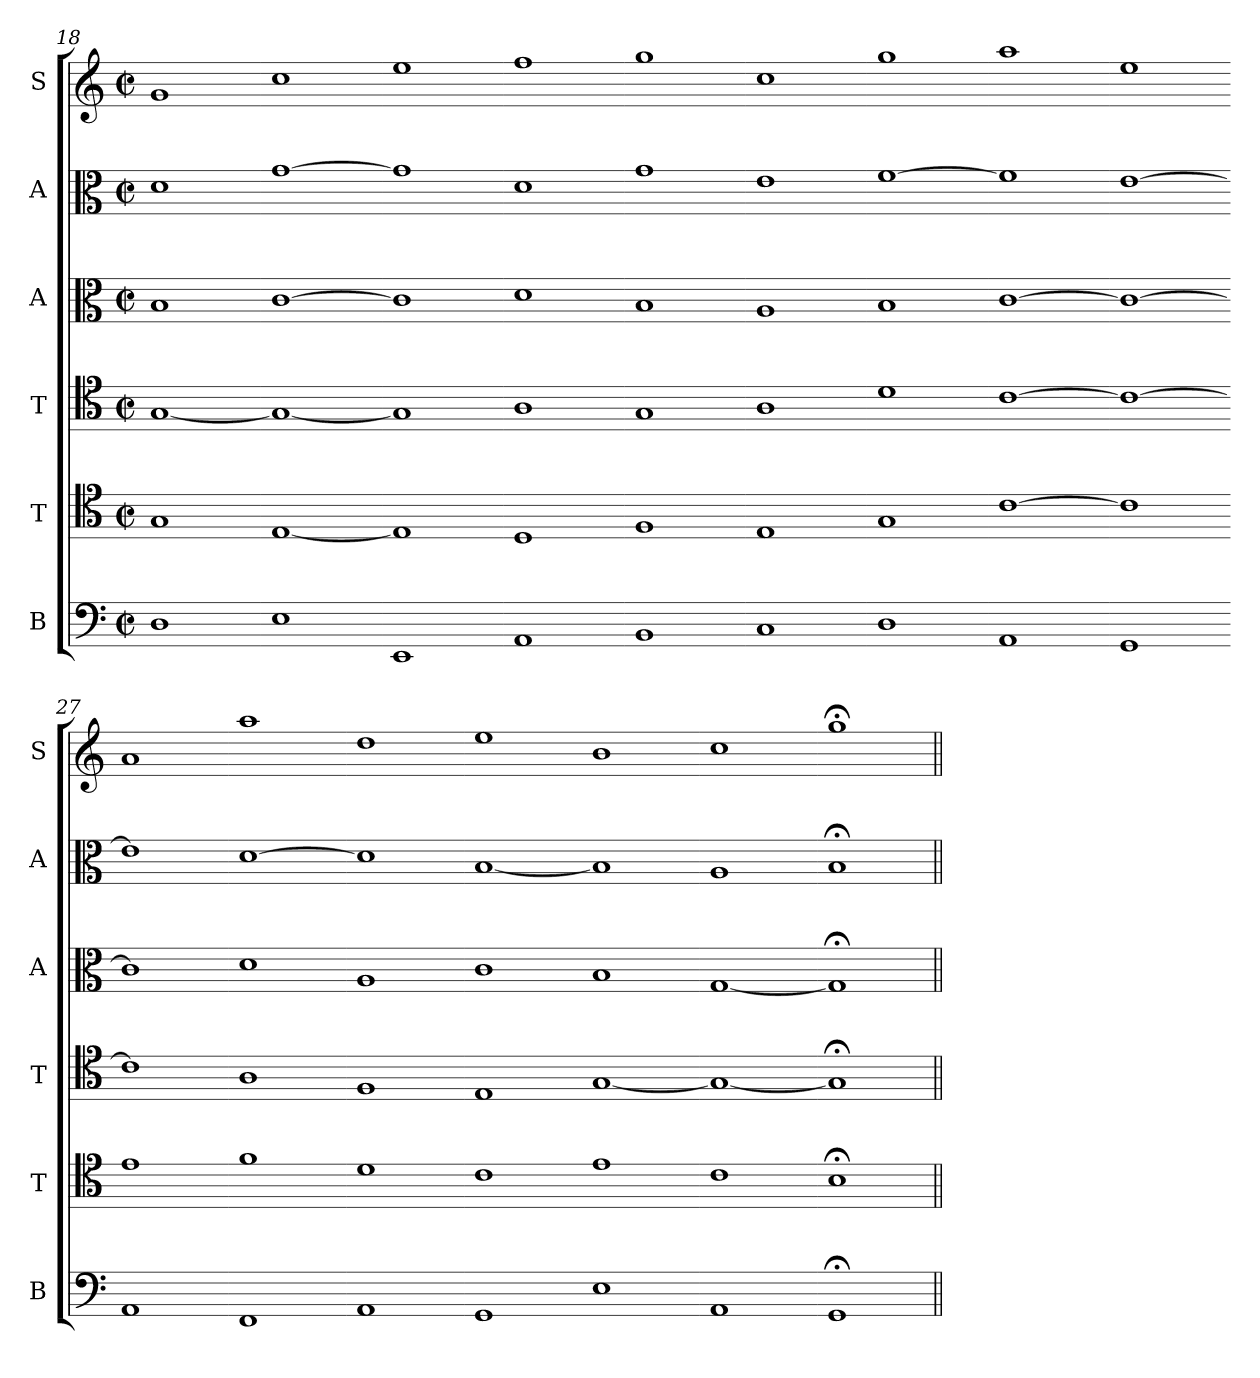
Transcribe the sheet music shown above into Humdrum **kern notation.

**kern	**kern	**kern	**kern	**kern	**kern
*part6	*part5	*part4	*part3	*part2	*part1
*staff6	*staff5	*staff4	*staff3	*staff2	*staff1
*I"B	*I"T	*I"T	*I"A	*I"A	*I"S
*I'B	*I'T	*I'T	*I'A	*I'A	*I'S
*clefF4	*clefC4	*clefC4	*clefC3	*clefC3	*clefG2
*k[]	*k[]	*k[]	*k[]	*k[]	*k[]
*M2/2	*M2/2	*M2/2	*M2/2	*M2/2	*M2/2
*met(c|)	*met(c|)	*met(c|)	*met(c|)	*met(c|)	*met(c|)
=18	=18	=18	=18	=18	=18
1D	1G	[1G	1B	1d	1g
=19-	=19-	=19-	=19-	=19-	=19-
1E	[1E	1G_	[1c	[1g	1cc
=20-	=20-	=20-	=20-	=20-	=20-
1EE	1E]	1G]	1c]	1g]	1ee
=21-	=21-	=21-	=21-	=21-	=21-
1AA	1D	1A	1d	1d	1ff
=22-	=22-	=22-	=22-	=22-	=22-
1BB	1F	1G	1B	1g	1gg
=23-	=23-	=23-	=23-	=23-	=23-
1C	1E	1A	1A	1e	1cc
=24-	=24-	=24-	=24-	=24-	=24-
1D	1G	1d	1B	[1f	1gg
=25-	=25-	=25-	=25-	=25-	=25-
1AA	[1c	[1c	[1c	1f]	1aa
=26-	=26-	=26-	=26-	=26-	=26-
1GG	1c]	1c_	1c_	[1e	1ee
=27-	=27-	=27-	=27-	=27-	=27-
1AA	1e	1c]	1c]	1e]	1a
=28-	=28-	=28-	=28-	=28-	=28-
1FF	1f	1A	1d	[1d	1aa
=29-	=29-	=29-	=29-	=29-	=29-
1AA	1d	1F	1A	1d]	1dd
=30-	=30-	=30-	=30-	=30-	=30-
1GG	1c	1E	1c	[1B	1ee
=31-	=31-	=31-	=31-	=31-	=31-
1E	1e	[1G	1B	1B]	1b
=32-	=32-	=32-	=32-	=32-	=32-
1AA	1c	1G_	[1G	1A	1cc
=33-	=33-	=33-	=33-	=33-	=33-
1GG;<	1B;<	1G;<]	1G;<]	1B;	1gg;<
=||	=||	=||	=||	=||	=||
*-	*-	*-	*-	*-	*-
